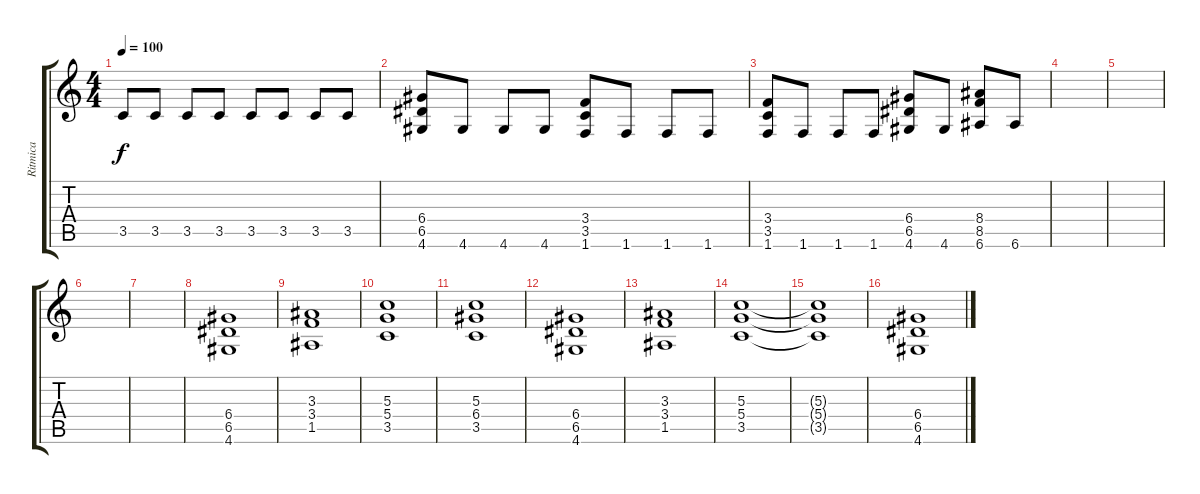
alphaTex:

\track ("Ritmica" "Ritmica") {instrument distortionguitar}
\staff {score tabs}
\tuning (E4 B3 G3 D3 A2 E2) {hide}
\ts (4 4)
\tempo 100
\clef g2
\ks c
3.5.8{dy f} 3.5.8 3.5.8 3.5.8 3.5.8 3.5.8 3.5.8 3.5.8 |
(6.4 6.5 4.6).8 4.6.8 4.6.8 4.6.8 (3.4 3.5 1.6).8 1.6.8 1.6.8 1.6.8 |
(3.4 3.5 1.6).8 1.6.8 1.6.8 1.6.8 (6.4 6.5 4.6).8 4.6.8 (8.4 8.5 6.6).8 6.6.8 |
|
|
|
|
(6.4 6.5 4.6).1 |
(3.3 3.4 1.5).1 |
(5.3 5.4 3.5).1 |
(5.3 6.4 3.5).1 |
(6.4 6.5 4.6).1 |
(3.3 3.4 1.5).1 |
(5.3 5.4 3.5).1 |
(5.3{t} 5.4{t} 3.5{t}).1 |
(6.4 6.5 4.6).1
